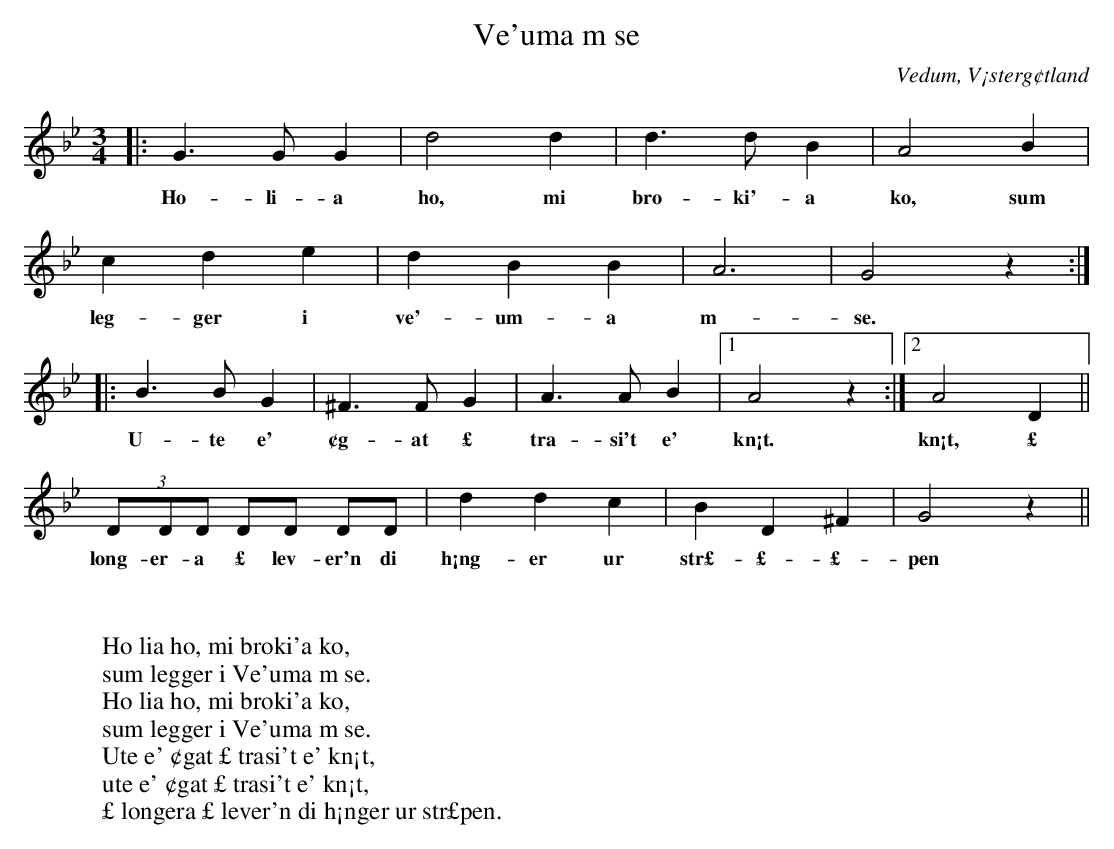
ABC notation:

X:1
T:Ve'uma m se
O:Vedum, V¡sterg¢tland
W:
W:
W:Ho lia ho, mi broki'a ko,
W:sum legger i Ve'uma m se.
W:Ho lia ho, mi broki'a ko,
W:sum legger i Ve'uma m se.
W:Ute e' ¢gat £ trasi't e' kn¡t,
W:ute e' ¢gat £ trasi't e' kn¡t,
W:£ longera £ lever'n di h¡nger ur str£pen.
M:3/4
L:1/8
K:Gm
|:G3GG2 | d4 d2 | d3d B2 | A4 B2|
w:Ho-li-a ho, mi bro-ki'-a ko, sum
c2d2e2 |d2 B2 B2 | A6 | G4z2 :|
w:leg-ger i ve'-um-a m -se.
|:B3BG2 | ^F3FG2 | A3AB2 |1 A4z2 :|2 A4 D2 ||
w:U-te e' ¢g-at £ tra-si't e' kn¡t. kn¡t, £
(3DDD DD DD| d2d2c2 | B2D2^F2 | G4z2 ||
w:long-er-a £ lev-er'n di h¡ng-er ur str£-£-£-pen
